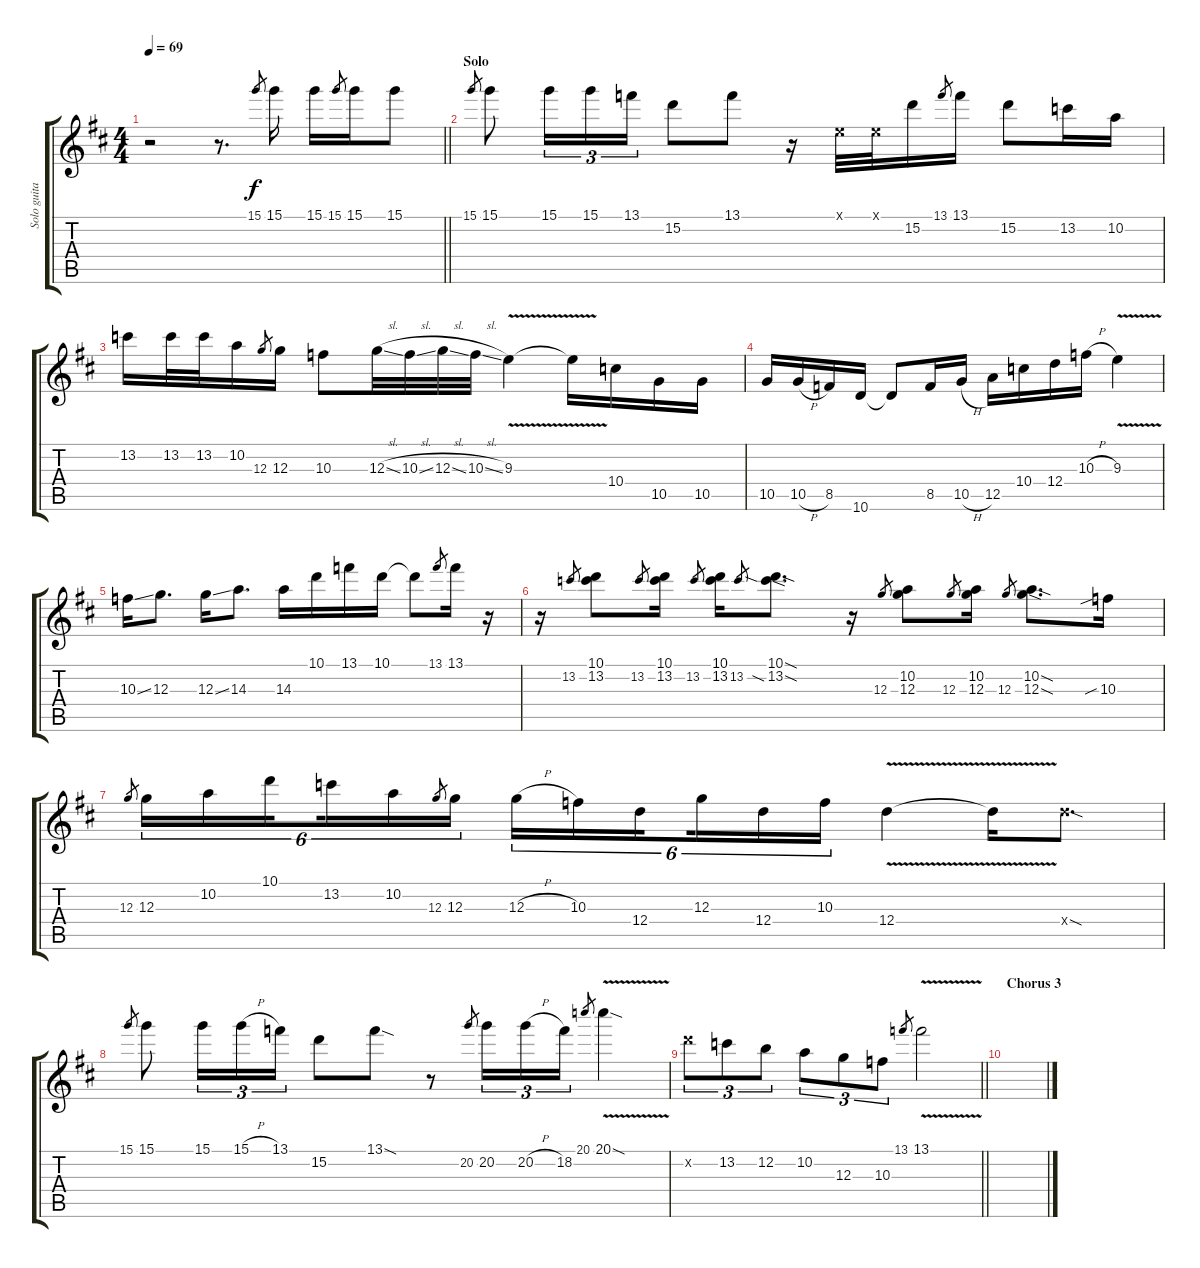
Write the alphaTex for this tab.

\track ("Solo guitar" "Solo guita") {instrument overdrivenguitar}
\staff {score tabs}
\tuning (E4 B3 G3 D3 A2 E2) {hide}
\ts (4 4)
\tempo 69
\clef g2
\barLineRight lightlight
\ks d
r.2{dy f} r.8{d} 15.1.8{gr} 15.1.16 15.1.16 15.1.8{gr} 15.1.16 15.1.8 |
\section ("" "Solo ")
15.1.8{gr} 15.1.8 15.1.16{tu (3 2)} 15.1.16{tu (3 2)} 13.1.16{tu (3 2)} 15.2.8 13.1.8 r.16 0.1{x}.32 0.1{x}.32 15.2.16 13.1.8{gr} 13.1.16 15.2.8 13.2.16 10.2.16 |
13.2.16 13.2.32 13.2.32 10.2.16 12.3.8{gr} 12.3.16 10.3.8 12.3{sl}.32 10.3{sl}.32 12.3{sl}.32 10.3{sl}.32 9.3{v}.4 9.3{t}.16 10.4.16 10.5.16 10.5.16 |
10.5.16 10.5{h}.16 8.5.16 10.6.16 10.6{t}.8 8.5.16 10.5{h}.16 12.5.16 10.4.16 12.4.16 10.3{h}.16 9.3{v}.4 |
10.3{ss}.16 12.3.8{d} 12.3{ss}.16 14.3.8{d} 14.3.16 10.1.16 13.1.16 10.1.16 10.1{t}.8 13.1.8{gr} 13.1.16 r.16 |
r.16 13.2.8{gr} (10.1 13.2).8 13.2.8{gr} (10.1 13.2).16 13.2.8{gr} (10.1 13.2).16 13.2.8{gr} (10.1{sod} 13.2{sia sod}).8{d} r.16 12.3.8{gr} (10.2 12.3).8 12.3.8{gr} (10.2 12.3).16 12.3.8{gr} (10.2{sod} 12.3{sod}).8{d} 10.3{sib}.16 |
12.3.8{gr} 12.3.16{tu (6 4)} 10.2.16{tu (6 4)} 10.1.16{tu (6 4) beam splitsecondary} 13.2.16{tu (6 4)} 10.2.16{tu (6 4)} 12.3.8{gr} 12.3.16{tu (6 4)} 12.3{h}.16{tu (6 4)} 10.3.16{tu (6 4)} 12.4.16{tu (6 4) beam splitsecondary} 12.3.16{tu (6 4)} 12.4.16{tu (6 4)} 10.3.16{tu (6 4)} 12.4{v}.4 12.4{t}.16 12.4{sod x}.8{d} |
15.1.8{gr} 15.1.8 15.1.16{tu (3 2)} 15.1{h}.16{tu (3 2)} 13.1.16{tu (3 2)} 15.2.8 13.1{sod}.8 r.8 20.2.8{gr} 20.2.16{tu (3 2)} 20.2{h}.16{tu (3 2)} 18.2.16{tu (3 2)} 20.1.8{gr} 20.1{v sod}.4 |
\barLineRight lightlight
15.2{x}.8{tu (3 2)} 13.2.8{tu (3 2)} 12.2.8{tu (3 2)} 10.2.8{tu (3 2)} 12.3.8{tu (3 2)} 10.3.8{tu (3 2)} 13.1.8{gr} 13.1{v}.2 |
\section ("" "Chorus 3")
